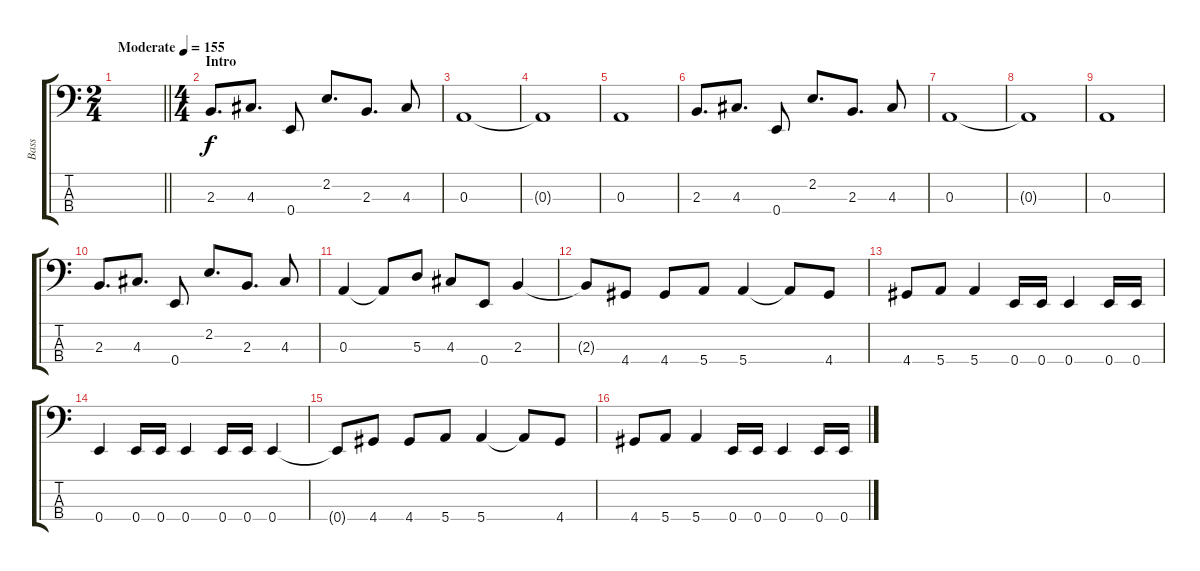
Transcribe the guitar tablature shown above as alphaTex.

\track ("Bass" "Bass") {instrument electricbasspick}
\staff {score tabs}
\tuning (G2 D2 A1 E1) {hide}
\ts (2 4)
\tempo (155 "Moderate")
\clef f4
\barLineRight lightlight
\ks c
|
\ts (4 4)
\section ("" "Intro")
2.3.8{d} 4.3.8{d} 0.4.8 2.2.8{d} 2.3.8{d} 4.3.8 |
0.3.1 |
0.3{t}.1 |
0.3.1 |
2.3.8{d} 4.3.8{d} 0.4.8 2.2.8{d} 2.3.8{d} 4.3.8 |
0.3.1 |
0.3{t}.1 |
0.3.1 |
2.3.8{d} 4.3.8{d} 0.4.8 2.2.8{d} 2.3.8{d} 4.3.8 |
0.3.4 0.3{t}.8 5.3.8 4.3.8 0.4.8 2.3.4 |
2.3{t}.8 4.4.8 4.4.8 5.4.8 5.4.4 5.4{t}.8 4.4.8 |
4.4.8 5.4.8 5.4.4 0.4.16 0.4.16 0.4.4 0.4.16 0.4.16 |
0.4.4 0.4.16 0.4.16 0.4.4 0.4.16 0.4.16 0.4.4 |
0.4{t}.8 4.4.8 4.4.8 5.4.8 5.4.4 5.4{t}.8 4.4.8 |
4.4.8 5.4.8 5.4.4 0.4.16 0.4.16 0.4.4 0.4.16 0.4.16
